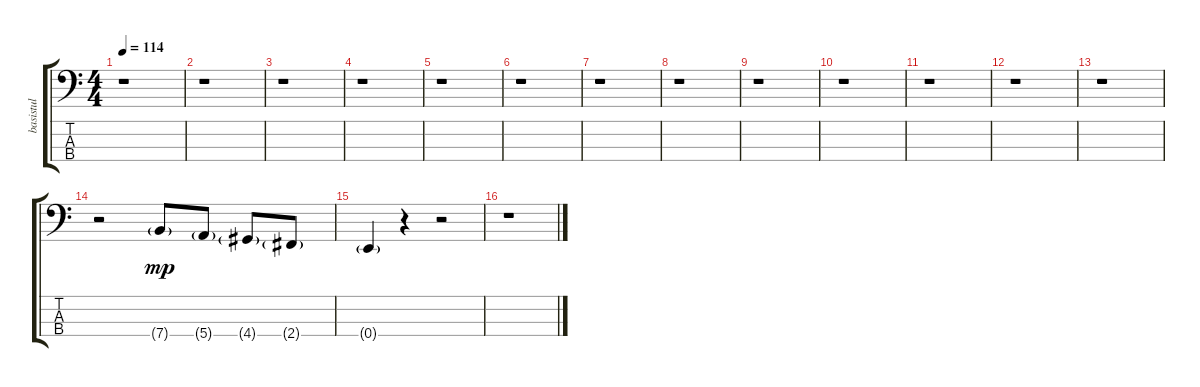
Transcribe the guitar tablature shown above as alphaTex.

\track ("basistul" "basistul") {instrument electricbassfinger}
\staff {score tabs}
\tuning (G2 D2 A1 E1) {hide}
\ts (4 4)
\tempo 114
\clef f4
\ks c
r.1{dy mp instrument electricbassfinger} |
r.1 |
r.1 |
r.1 |
r.1 |
r.1 |
r.1 |
r.1 |
r.1 |
r.1 |
r.1 |
r.1 |
r.1 |
r.2 7.4{g}.8 5.4{g}.8 4.4{g}.8 2.4{g}.8 |
0.4{g}.4 r.4 r.2 |
r.1
